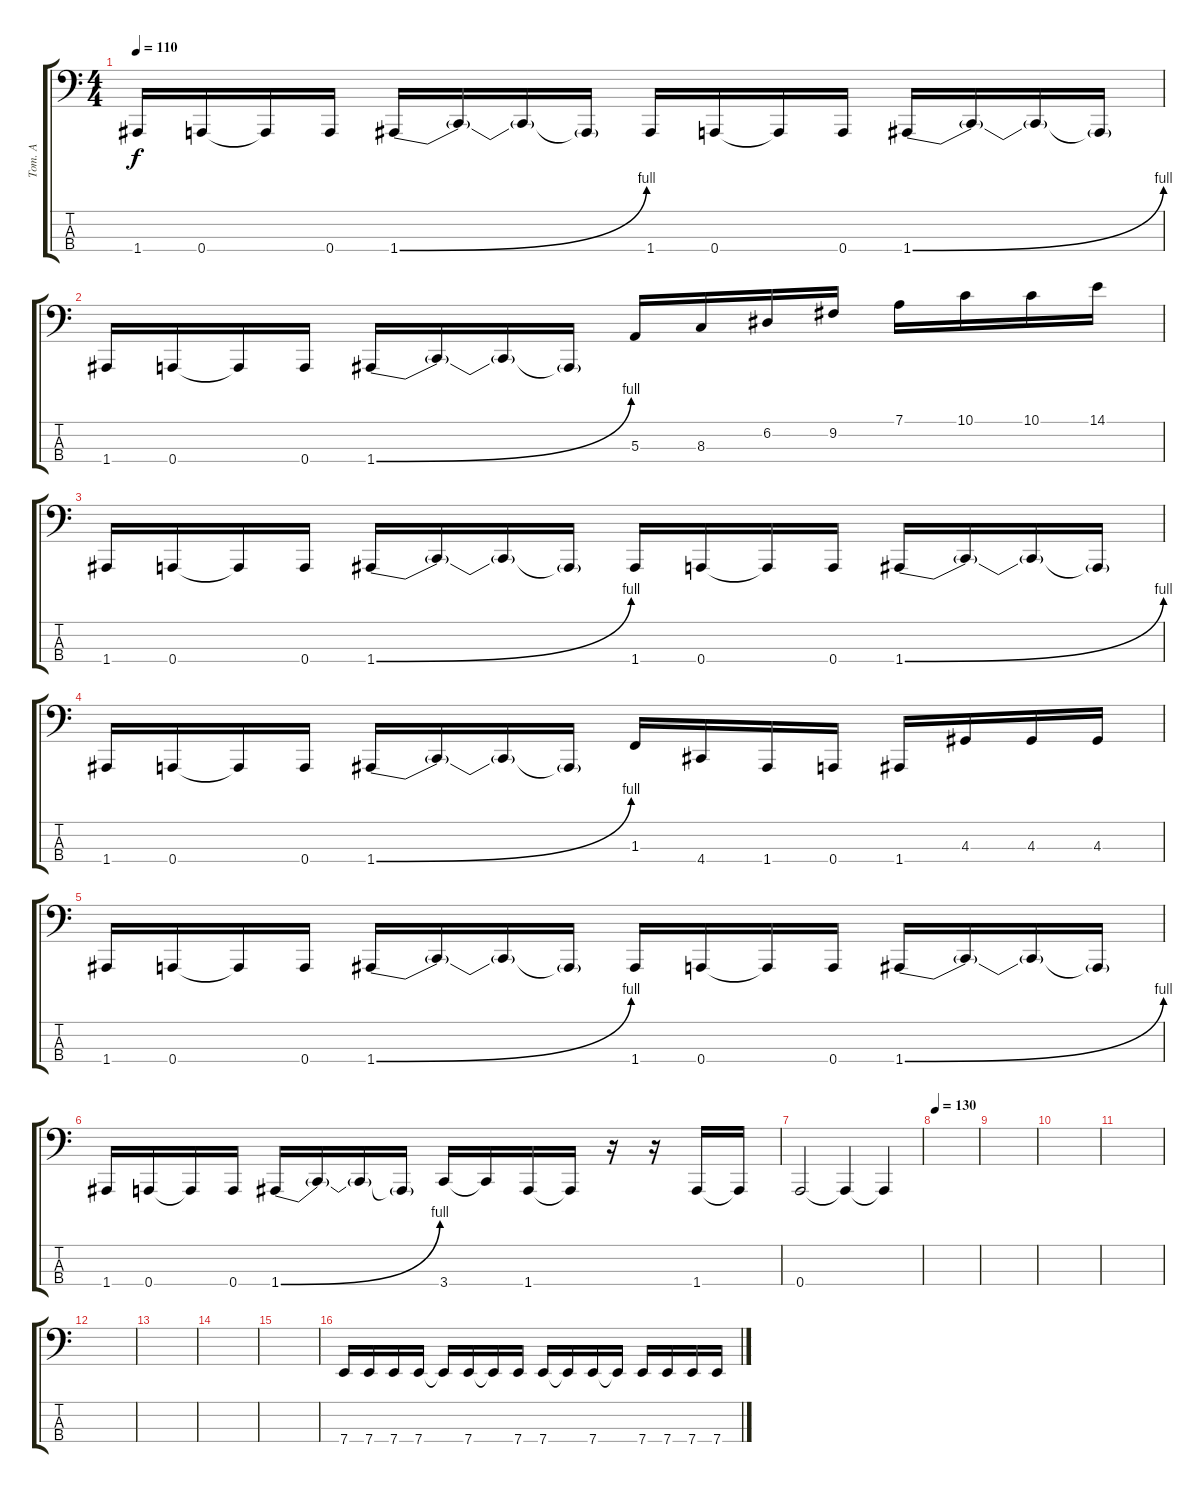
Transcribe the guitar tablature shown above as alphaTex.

\track ("Tom. A" "Tom. A") {instrument electricbasspick}
\staff {score tabs}
\tuning (D2 A1 E1 A0) {hide}
\ts (4 4)
\tempo 110
\clef f4
\ks c
1.4.16{dy f} 0.4.16 0.4{t}.16 0.4.16 1.4{be (bend 0 0 60 4)}.16 1.4{t}.16 1.4{t}.16 1.4{t}.16 1.4.16 0.4.16 0.4{t}.16 0.4.16 1.4{be (bend 0 0 60 4)}.16 1.4{t}.16 1.4{t}.16 1.4{t}.16 |
1.4.16 0.4.16 0.4{t}.16 0.4.16 1.4{be (bend 0 0 60 4)}.16 1.4{t}.16 1.4{t}.16 1.4{t}.16 5.3.16 8.3.16 6.2.16 9.2.16 7.1.16 10.1.16 10.1.16 14.1.16 |
1.4.16 0.4.16 0.4{t}.16 0.4.16 1.4{be (bend 0 0 60 4)}.16 1.4{t}.16 1.4{t}.16 1.4{t}.16 1.4.16 0.4.16 0.4{t}.16 0.4.16 1.4{be (bend 0 0 60 4)}.16 1.4{t}.16 1.4{t}.16 1.4{t}.16 |
1.4.16 0.4.16 0.4{t}.16 0.4.16 1.4{be (bend 0 0 60 4)}.16 1.4{t}.16 1.4{t}.16 1.4{t}.16 1.3.16 4.4.16 1.4.16 0.4.16 1.4.16 4.3.16 4.3.16 4.3.16 |
1.4.16 0.4.16 0.4{t}.16 0.4.16 1.4{be (bend 0 0 60 4)}.16 1.4{t}.16 1.4{t}.16 1.4{t}.16 1.4.16 0.4.16 0.4{t}.16 0.4.16 1.4{be (bend 0 0 60 4)}.16 1.4{t}.16 1.4{t}.16 1.4{t}.16 |
1.4.16 0.4.16 0.4{t}.16 0.4.16 1.4{be (bend 0 0 60 4)}.16 1.4{t}.16 1.4{t}.16 1.4{t}.16 3.4.16 3.4{t}.16 1.4.16 1.4{t}.16 r.16 r.16 1.4.16 1.4{t}.16 |
0.4.2{volume 7} 0.4{t}.4{volume 14} 0.4{t}.4 |
\tempo 130
|
|
|
|
|
|
|
|
7.4.16 7.4.16 7.4.16 7.4.16 7.4{t}.16 7.4.16 7.4{t}.16 7.4.16 7.4.16 7.4{t}.16 7.4.16 7.4{t}.16 7.4.16 7.4.16 7.4.16 7.4.16
